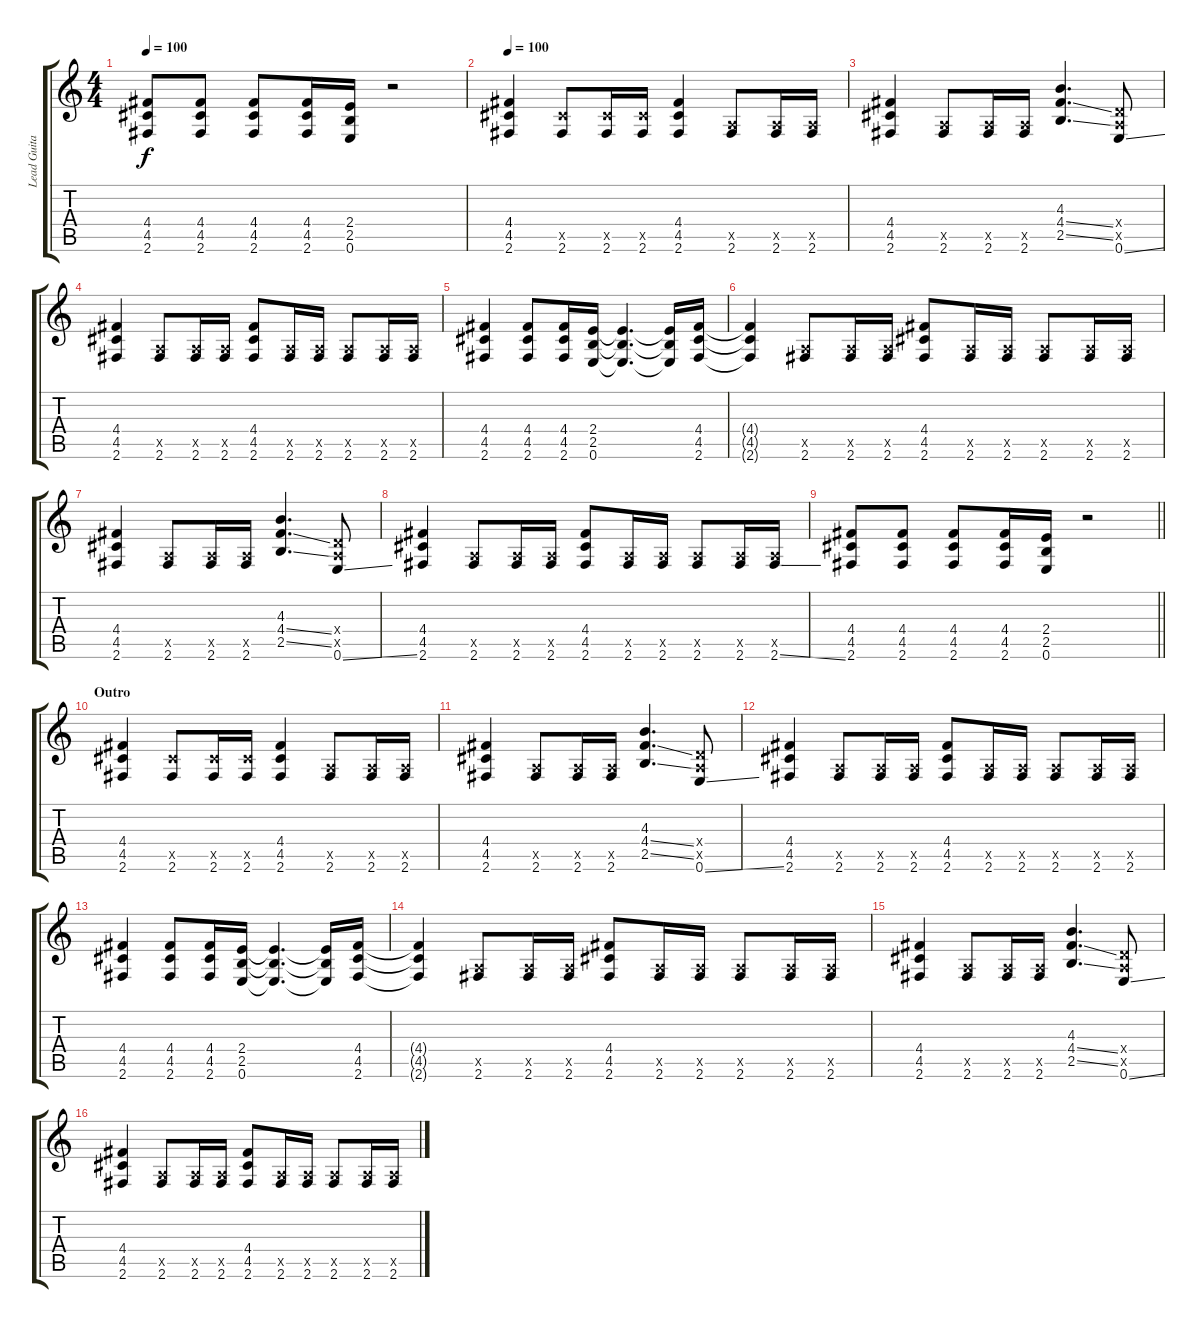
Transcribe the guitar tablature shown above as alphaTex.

\track ("Lead Guitar" "Lead Guita") {instrument distortionguitar}
\staff {score tabs}
\tuning (E4 B3 G3 D3 A2 E2) {hide}
\ts (4 4)
\tempo 100
\clef g2
\ks c
(4.4 4.5 2.6).8{dy f} (4.4 4.5 2.6).8 (4.4 4.5 2.6).8 (4.4 4.5 2.6).16 (2.4 2.5 0.6).16 r.2 |
\tempo 100
(4.4 4.5 2.6).4 (4.5{x} 2.6).8 (4.5{x} 2.6).16 (4.5{x} 2.6).16 (4.4 4.5 2.6).4 (0.5{x} 2.6).8 (0.5{x} 2.6).16 (0.5{x} 2.6).16 |
(4.4 4.5 2.6).4 (0.5{x} 2.6).8 (0.5{x} 2.6).16 (0.5{x} 2.6).16 (4.3 4.4{ss} 2.5{ss}).4{d} (0.4{x} 0.5{x} 0.6{ss}).8 |
(4.4 4.5 2.6).4 (0.5{x} 2.6).8 (0.5{x} 2.6).16 (0.5{x} 2.6).16 (4.4 4.5 2.6).8 (0.5{x} 2.6).16 (0.5{x} 2.6).16 (0.5{x} 2.6).8 (0.5{x} 2.6).16 (0.5{x} 2.6).16 |
(4.4 4.5 2.6).4 (4.4 4.5 2.6).8 (4.4 4.5 2.6).16 (2.4 2.5 0.6).16 (2.4{t} 2.5{t} 0.6{t}).4{d} (2.4{t} 2.5{t} 0.6{t}).16 (4.4 4.5 2.6).16 |
(4.4{t} 4.5{t} 2.6{t}).4 (0.5{x} 2.6).8 (0.5{x} 2.6).16 (0.5{x} 2.6).16 (4.4 4.5 2.6).8 (0.5{x} 2.6).16 (0.5{x} 2.6).16 (0.5{x} 2.6).8 (0.5{x} 2.6).16 (0.5{x} 2.6).16 |
(4.4 4.5 2.6).4 (0.5{x} 2.6).8 (0.5{x} 2.6).16 (0.5{x} 2.6).16 (4.3 4.4{ss} 2.5{ss}).4{d} (0.4{x} 0.5{x} 0.6{ss}).8 |
(4.4 4.5 2.6).4 (0.5{x} 2.6).8 (0.5{x} 2.6).16 (0.5{x} 2.6).16 (4.4 4.5 2.6).8 (0.5{x} 2.6).16 (0.5{x} 2.6).16 (0.5{x} 2.6).8 (0.5{x} 2.6).16 (0.5{x} 2.6{ss}).16 |
\barLineRight lightlight
(4.4 4.5 2.6).8 (4.4 4.5 2.6).8 (4.4 4.5 2.6).8 (4.4 4.5 2.6).16 (2.4 2.5 0.6).16 r.2 |
\section ("" "Outro")
(4.4 4.5 2.6).4 (4.5{x} 2.6).8 (4.5{x} 2.6).16 (4.5{x} 2.6).16 (4.4 4.5 2.6).4 (0.5{x} 2.6).8 (0.5{x} 2.6).16 (0.5{x} 2.6).16 |
(4.4 4.5 2.6).4 (0.5{x} 2.6).8 (0.5{x} 2.6).16 (0.5{x} 2.6).16 (4.3 4.4{ss} 2.5{ss}).4{d} (0.4{x} 0.5{x} 0.6{ss}).8 |
(4.4 4.5 2.6).4 (0.5{x} 2.6).8 (0.5{x} 2.6).16 (0.5{x} 2.6).16 (4.4 4.5 2.6).8 (0.5{x} 2.6).16 (0.5{x} 2.6).16 (0.5{x} 2.6).8 (0.5{x} 2.6).16 (0.5{x} 2.6).16 |
(4.4 4.5 2.6).4 (4.4 4.5 2.6).8 (4.4 4.5 2.6).16 (2.4 2.5 0.6).16 (2.4{t} 2.5{t} 0.6{t}).4{d} (2.4{t} 2.5{t} 0.6{t}).16 (4.4 4.5 2.6).16 |
(4.4{t} 4.5{t} 2.6{t}).4 (0.5{x} 2.6).8 (0.5{x} 2.6).16 (0.5{x} 2.6).16 (4.4 4.5 2.6).8 (0.5{x} 2.6).16 (0.5{x} 2.6).16 (0.5{x} 2.6).8 (0.5{x} 2.6).16 (0.5{x} 2.6).16 |
(4.4 4.5 2.6).4 (0.5{x} 2.6).8 (0.5{x} 2.6).16 (0.5{x} 2.6).16 (4.3 4.4{ss} 2.5{ss}).4{d} (0.4{x} 0.5{x} 0.6{ss}).8 |
(4.4 4.5 2.6).4 (0.5{x} 2.6).8 (0.5{x} 2.6).16 (0.5{x} 2.6).16 (4.4 4.5 2.6).8 (0.5{x} 2.6).16 (0.5{x} 2.6).16 (0.5{x} 2.6).8 (0.5{x} 2.6).16 (0.5{x} 2.6{ss}).16
